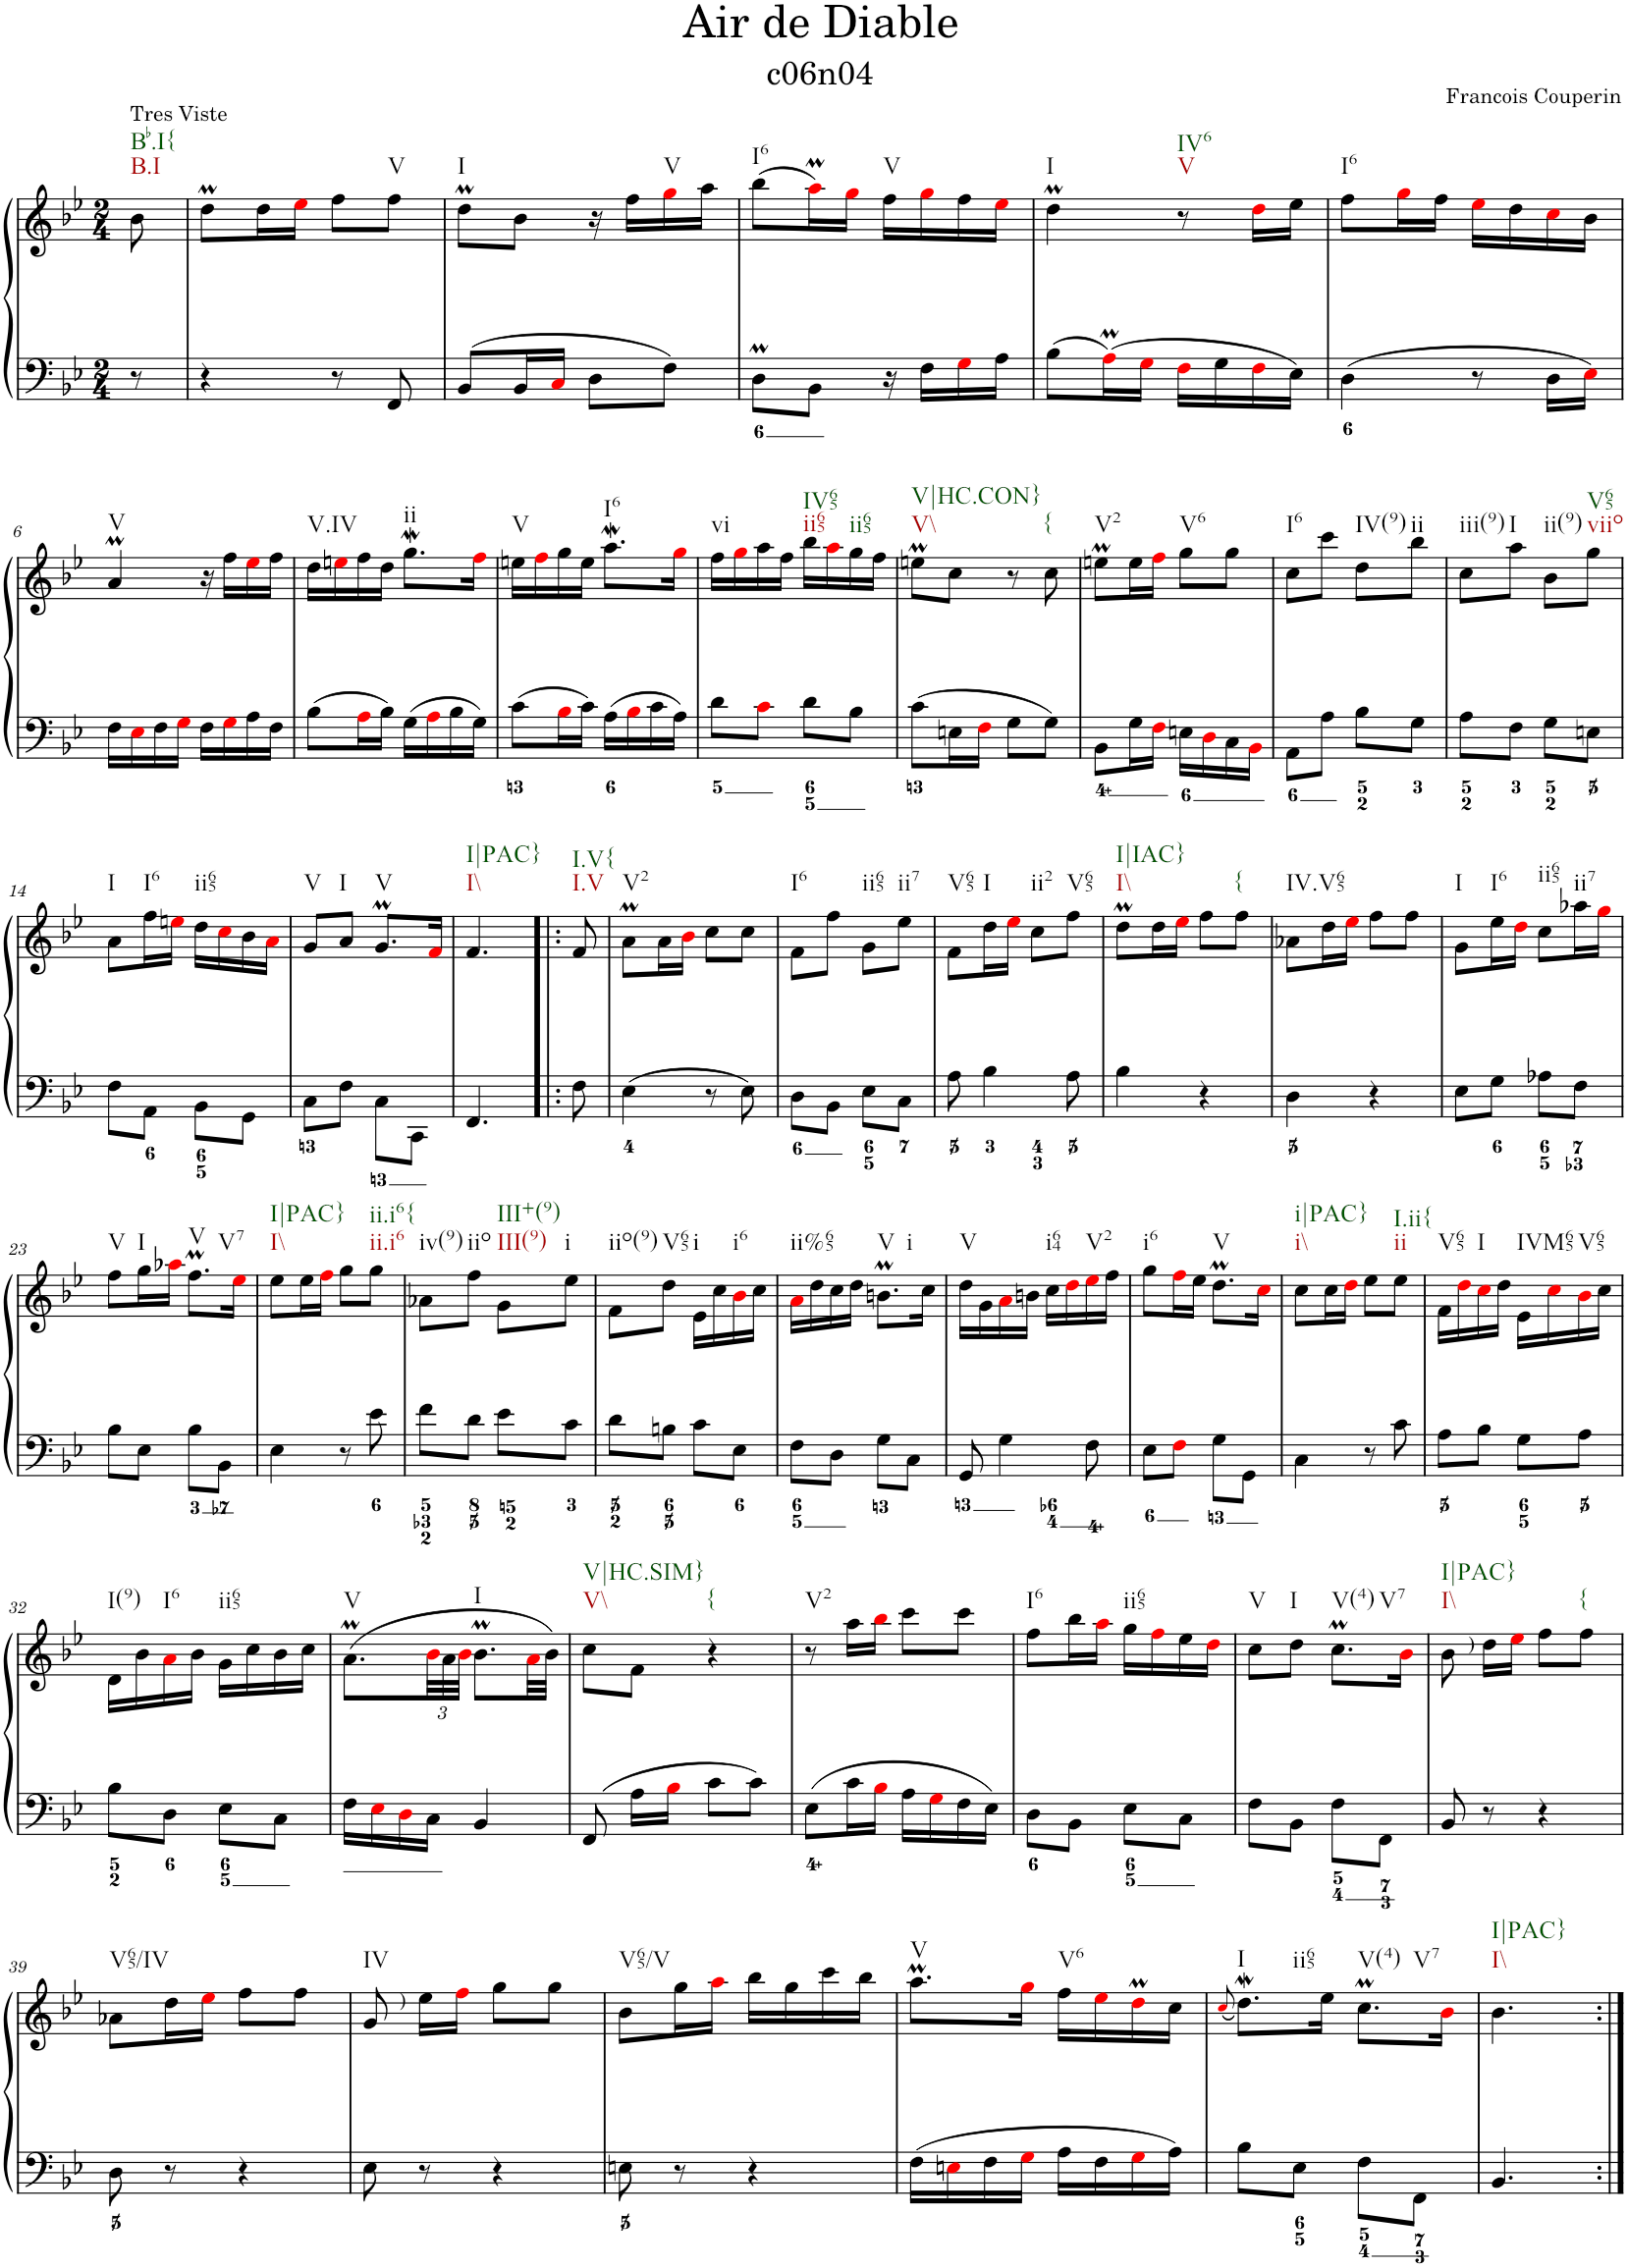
**kern	**kern
*part1	*part1
*staff2	*staff1
*I"Piano	*
*I'Pno.	*
*clefF4	*clefG2
*k[b-e-]	*k[b-e-]
*M2/4	*M2/4
=	=
!	!LO:TX:a:t=Tres Viste
!	!LO:TX:b:t=B.I
!	!LO:TX:b:t=Bb.I{
8r	8b-\
=1	=1
4r	8ddm\L
.	16dd\L
.	16ee-i\JJ
8r	8ff\L
!	!LO:TX:b:t=V
8FF/	8ff\J
=2	=2
!	!LO:TX:b:t=I
8BB-/L	8ddm\L
16BB-/L	8b-\J
16Ci/JJ	.
8D\L	16r
.	16ff\LL
!	!LO:TX:b:t=V
8F\J	16ggi\
.	16aa\JJ
=3	=3
!	!LO:TX:b:t=I6
8Dm\L	(8bb-\L
8BB-\J	16aami\L)
.	16ggi\JJ
!	!LO:TX:b:t=V
16r	16ff\LL
16F\LL	16ggi\
16Gi\	16ff\
16A\JJ	16ee-i\JJ
=4	=4
!	!LO:TX:b:t=I
8B-\L	4ddm\
16Ami\L	.
16Gi\JJ	.
!	!LO:TX:b:t=V
!	!LO:TX:b:t=IV6
16Fi\LL	8r
16G\	.
16Fi\	16ddi\LL
16E-\JJ	16ee-\JJ
=5	=5
!	!LO:TX:b:t=I6
4D\	8ff\L
.	16ggi\L
.	16ff\JJ
8r	16ee-i\LL
.	16dd\
16D\LL	16cci\
16E-i\JJ	16b-\JJ
!!LO:LB:g=z
=6	=6
!	!LO:TX:b:t=V
16F\LL	4am/
16E-i\	.
16F\	.
16Gi\JJ	.
16F\LL	16r
16Gi\	16ff\LL
16A\	16ee-i\
16F\JJ	16ff\JJ
=7	=7
!	!LO:TX:b:t=V.IV
8B-\L	16dd\LL
.	16eeni\
16Ai\L	16ff\
16B-\JJ	16dd\JJ
!	!LO:TX:b:t=ii
16G\LL	8.ggW\L
16Ai\	.
16B-\	.
16G\JJ	16ffi\Jk
=8	=8
!	!LO:TX:b:t=V
8c\L	16een\LL
.	16ffi\
16B-i\L	16gg\
16c\JJ	16ee\JJ
!	!LO:TX:b:t=I6
16A\LL	8.aaW\L
16B-i\	.
16c\	.
16A\JJ	16ggi\Jk
=9	=9
!	!LO:TX:b:t=vi
8d\L	16ff\LL
.	16ggi\
8ci\J	16aa\
.	16ff\JJ
!	!LO:TX:b:t=ii65
!	!LO:TX:b:t=IV65
8d\L	16bb-\LL
.	16aai\
!	!LO:TX:b:t=ii65
8B-\J	16gg\
.	16ff\JJ
=10	=10
!	!LO:TX:b:t=V\\
!	!LO:TX:b:t=V|HC.CON}
8c\L	8eenm\L
16En\L	8cc\J
16Fi\JJ	.
8G\L	8r
!	!LO:TX:b:t={
8G\J	8cc\
=11	=11
!	!LO:TX:b:t=V2
8BB-\L	8eenm\L
16G\L	16ee\L
16Fi\JJ	16ffi\JJ
!	!LO:TX:b:t=V6
16En\LL	8gg\L
16Di\	.
16C\	8gg\J
16BB-i\JJ	.
=12	=12
!	!LO:TX:b:t=I6
8AA\L	8cc\L
8A\J	8ccc\J
!	!LO:TX:b:t=IV(9)
8B-\L	8dd\L
!	!LO:TX:b:t=ii
8G\J	8bb-\J
=13	=13
!	!LO:TX:b:t=iii(9)
8A\L	8cc\L
!	!LO:TX:b:t=I
8F\J	8aa\J
!	!LO:TX:b:t=ii(9)
8G\L	8b-\L
!	!LO:TX:b:t=viio
!	!LO:TX:b:t=V65
8En\J	8gg\J
!!LO:LB:g=z
=14	=14
!	!LO:TX:b:t=I
8F\L	8a\L
!	!LO:TX:b:t=I6
8AA\J	16ff\L
.	16eeni\JJ
!	!LO:TX:b:t=ii65
8BB-\L	16dd\LL
.	16cci\
8GG\J	16b-\
.	16ai\JJ
=15	=15
!	!LO:TX:b:t=V
8C\L	8g/L
!	!LO:TX:b:t=I
8F\J	8a/J
!	!LO:TX:b:t=V
8C\L	8.gM/L
8CC\J	.
.	16fi/Jk
=16	=16
!	!LO:TX:b:t=I\\
!	!LO:TX:b:t=I|PAC}
4.FF/	4.f/
=16X1!|:	=16X1!|:
!	!LO:TX:b:t=I.V
!	!LO:TX:b:t=I.V{
8F\	8f/
=17	=17
!	!LO:TX:b:t=V2
4E-\	8am\L
.	16a\L
.	16b-i\JJ
8r	8cc\L
8E-\	8cc\J
=18	=18
!	!LO:TX:b:t=I6
8D\L	8f\L
8BB-\J	8ff\J
!	!LO:TX:b:t=ii65
8E-\L	8g\L
!	!LO:TX:b:t=ii7
8C\J	8ee-\J
=19	=19
!	!LO:TX:b:t=V65
8A\	8f\L
!	!LO:TX:b:t=I
4B-\	16dd\L
.	16ee-i\JJ
!	!LO:TX:b:t=ii2
.	8cc\L
!	!LO:TX:b:t=V65
8A\	8ff\J
=20	=20
!	!LO:TX:b:t=I\\
!	!LO:TX:b:t=I|IAC}
4B-\	8ddm\L
.	16dd\L
.	16ee-i\JJ
4r	8ff\L
!	!LO:TX:b:t={
.	8ff\J
=21	=21
!	!LO:TX:b:t=IV.V65
4D\	8a-X\L
.	16dd\L
.	16ee-i\JJ
4r	8ff\L
.	8ff\J
=22	=22
!	!LO:TX:b:t=I
8E-\L	8g\L
!	!LO:TX:b:t=I6
8G\J	16ee-\L
.	16ddi\JJ
!	!LO:TX:b:t=ii65
8A-X\L	8cc\L
!	!LO:TX:b:t=ii7
8F\J	16aa-X\L
.	16ggi\JJ
!!LO:LB:g=z
=23	=23
!	!LO:TX:b:t=V
8B-\L	8ff\L
!	!LO:TX:b:t=I
8E-\J	16gg\L
.	16aa-Xi\JJ
!	!LO:TX:b:t=V
!	!LO:TX:b:t=V7
8B-\L	8.ffM\L
8BB-\J	.
.	16ee-i\Jk
=24	=24
!	!LO:TX:b:t=I\\
!	!LO:TX:b:t=I|PAC}
4E-\	8ee-\L
.	16ee-\L
.	16ffi\JJ
8r	8gg\L
!	!LO:TX:b:t=ii.i6
!	!LO:TX:b:t=ii.i6{
8e-\	8gg\J
=25	=25
!	!LO:TX:b:t=iv(9)
8f\L	8a-X\L
!	!LO:TX:b:t=iio
8d\J	8ff\J
!	!LO:TX:b:t=III(9)
!	!LO:TX:b:t=III+(9)
8e-\L	8g\L
!	!LO:TX:b:t=i
8c\J	8ee-\J
=26	=26
!	!LO:TX:b:t=iio(9)
8d\L	8f\L
!	!LO:TX:b:t=V65
8Bn\J	8dd\J
!	!LO:TX:b:t=i
8c\L	16e-\LL
.	16cc\
!	!LO:TX:b:t=i6
8E-\J	16b-i\
.	16cc\JJ
=27	=27
!	!LO:TX:b:t=ii%65
8F\L	16ai\LL
.	16dd\
8D\J	16cc\
.	16dd\JJ
!	!LO:TX:b:t=V
!	!LO:TX:b:t=i
8G\L	8.bnm\L
8C\J	.
.	16cc\Jk
=28	=28
!	!LO:TX:b:t=V
8GG/	16dd\LL
.	16g\
4G\	16ai\
.	16bn\JJ
!	!LO:TX:b:t=i64
.	16cc\LL
.	16ddi\
!	!LO:TX:b:t=V2
8F\	16ee-i\
.	16ff\JJ
=29	=29
!	!LO:TX:b:t=i6
8E-\L	8gg\L
8Fi\J	16ffi\L
.	16ee-\JJ
!	!LO:TX:b:t=V
8G\L	8.ddm\L
8GG\J	.
.	16cci\Jk
=30	=30
!	!LO:TX:b:t=i\\
!	!LO:TX:b:t=i|PAC}
4C\	8cc\L
.	16cc\L
.	16ddi\JJ
8r	8ee-\L
!	!LO:TX:b:t=ii
!	!LO:TX:b:t=I.ii{
8c\	8ee-\J
=31	=31
!	!LO:TX:b:t=V65
8A\L	16f\LL
.	16ddi\
!	!LO:TX:b:t=I
8B-\J	16cci\
.	16dd\JJ
!	!LO:TX:b:t=IVM65
8G\L	16e-\LL
.	16cci\
!	!LO:TX:b:t=V65
8A\J	16b-i\
.	16cc\JJ
!!LO:LB:g=z
=32	=32
!	!LO:TX:b:t=I(9)
8B-\L	16d\LL
.	16b-\
!	!LO:TX:b:t=I6
8D\J	16ai\
.	16b-\JJ
!	!LO:TX:b:t=ii65
8E-\L	16g\LL
.	16cc\
8C\J	16b-\
.	16cc\JJ
=33	=33
!	!LO:TX:b:t=V
16F\LL	(8.am\L
16E-i\	.
16Di\	.
*	*Xbrackettup
16C\JJ	48b-i\LL
.	48a\
.	48b-i\JJJ
!	!LO:TX:b:t=I
4BB-/	8.b-M\L
.	32ai\LL
.	32b-\JJJ)
=34	=34
!	!LO:TX:b:t=V\\
!	!LO:TX:b:t=V|HC.SIM}
8FF/	8cc\L
16A\LL	8f\J
16B-i\JJ	.
!	!LO:TX:b:t={
8c\L	4r
8c\J	.
=35	=35
!	!LO:TX:b:t=V2
8E-\L	8r
16c\L	16aa\LL
16B-i\JJ	16bb-i\JJ
16A\LL	8ccc\L
16Gi\	.
16F\	8ccc\J
16E-\JJ	.
=36	=36
!	!LO:TX:b:t=I6
8D\L	8ff\L
8BB-\J	16bb-\L
.	16aai\JJ
!	!LO:TX:b:t=ii65
8E-\L	16gg\LL
.	16ffi\
8C\J	16ee-\
.	16ddi\JJ
=37	=37
!	!LO:TX:b:t=V
8F\L	8cc\L
!	!LO:TX:b:t=I
8BB-\J	8dd\J
!	!LO:TX:b:t=V(4)
!	!LO:TX:b:t=V7
8F\L	8.ccM\L
8FF\J	.
.	16b-i\Jk
=38	=38
!	!LO:TX:a:t=)
!	!LO:TX:b:t=I\\
!	!LO:TX:b:t=I|PAC}
8BB-/	8b-\
8r	16dd\LL
.	16ee-i\JJ
4r	8ff\L
!	!LO:TX:b:t={
.	8ff\J
!!LO:LB:g=z
=39	=39
!	!LO:TX:b:t=V65/IV
8D\	8a-X\L
8r	16dd\L
.	16ee-i\JJ
4r	8ff\L
.	8ff\J
=40	=40
!	!LO:TX:a:t=)
!	!LO:TX:b:t=IV
8E-\	8g/
8r	16ee-\LL
.	16ffi\JJ
4r	8gg\L
.	8gg\J
=41	=41
!	!LO:TX:b:t=V65/V
8En\	8b-\L
8r	16gg\L
.	16aai\JJ
4r	16bb-\LL
.	16gg\
.	16ccc\
.	16bb-\JJ
=42	=42
!	!LO:TX:b:t=V
16F\LL	8.aam\L
16Eni\	.
16F\	.
16Gi\JJ	16ggi\Jk
!	!LO:TX:b:t=V6
16A\LL	16ff\LL
16F\	16ee-i\
16Gi\	16ddmi\
16A\JJ	16cc\JJ
=43	=43
.	(8qcci/
!	!LO:TX:b:t=I
!	!LO:TX:b:t=ii65
8B-\L	8.ddW\L)
8E-\J	.
.	16ee-\Jk
!	!LO:TX:b:t=V(4)
!	!LO:TX:b:t=V7
8F\L	8.ccM\L
8FF\J	.
.	16b-i\Jk
=44	=44
!	!LO:TX:b:t=I\\
!	!LO:TX:b:t=I|PAC}
4.BB-/	4.b-\
=:|!	=:|!
*-	*-
